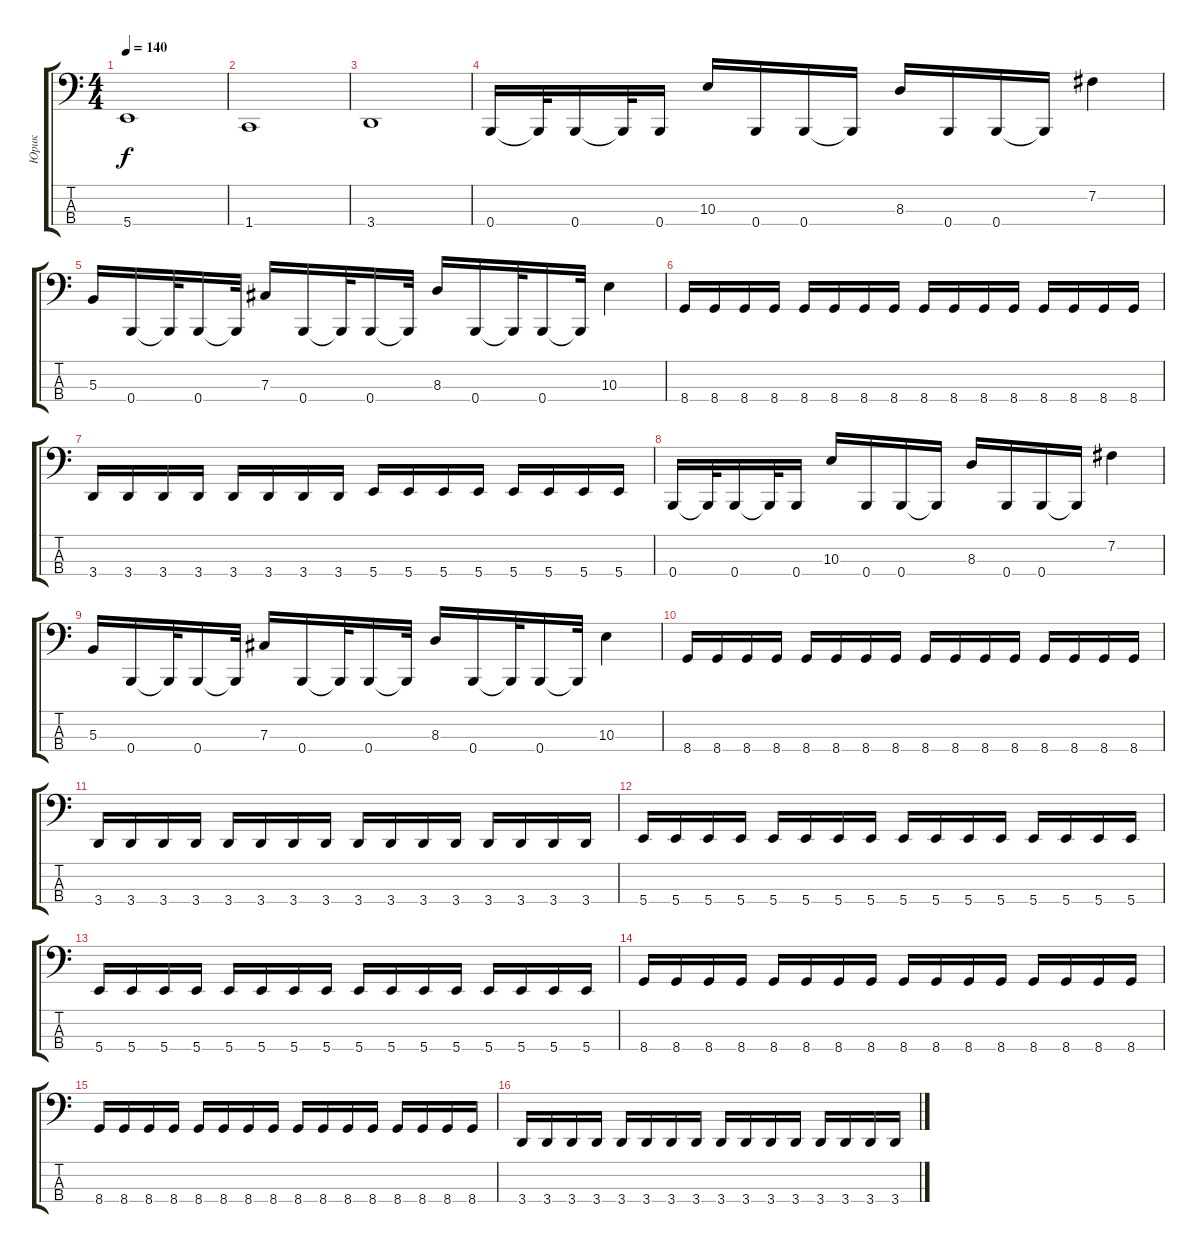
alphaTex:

\track ("Юрик" "Юрик") {instrument acousticbass}
\staff {score tabs}
\tuning (E2 B1 Gb1 B0) {hide}
\ts (4 4)
\tempo 140
\clef f4
\ks c
5.4{t}.1{dy f} |
1.4.1 |
3.4.1 |
0.4.16 0.4{t}.32 0.4.16 0.4{t}.32 0.4.16 10.3.16 0.4.16 0.4.16 0.4{t}.16 8.3.16 0.4.16 0.4.16 0.4{t}.16 7.2.4 |
5.3.16 0.4.16 0.4{t}.32 0.4.16 0.4{t}.32 7.3.16 0.4.16 0.4{t}.32 0.4.16 0.4{t}.32 8.3.16 0.4.16 0.4{t}.32 0.4.16 0.4{t}.32 10.3.4 |
8.4.16 8.4.16 8.4.16 8.4.16 8.4.16 8.4.16 8.4.16 8.4.16 8.4.16 8.4.16 8.4.16 8.4.16 8.4.16 8.4.16 8.4.16 8.4.16 |
3.4.16 3.4.16 3.4.16 3.4.16 3.4.16 3.4.16 3.4.16 3.4.16 5.4.16 5.4.16 5.4.16 5.4.16 5.4.16 5.4.16 5.4.16 5.4.16 |
0.4.16 0.4{t}.32 0.4.16 0.4{t}.32 0.4.16 10.3.16 0.4.16 0.4.16 0.4{t}.16 8.3.16 0.4.16 0.4.16 0.4{t}.16 7.2.4 |
5.3.16 0.4.16 0.4{t}.32 0.4.16 0.4{t}.32 7.3.16 0.4.16 0.4{t}.32 0.4.16 0.4{t}.32 8.3.16 0.4.16 0.4{t}.32 0.4.16 0.4{t}.32 10.3.4 |
8.4.16 8.4.16 8.4.16 8.4.16 8.4.16 8.4.16 8.4.16 8.4.16 8.4.16 8.4.16 8.4.16 8.4.16 8.4.16 8.4.16 8.4.16 8.4.16 |
3.4.16 3.4.16 3.4.16 3.4.16 3.4.16 3.4.16 3.4.16 3.4.16 3.4.16 3.4.16 3.4.16 3.4.16 3.4.16 3.4.16 3.4.16 3.4.16 |
5.4.16 5.4.16 5.4.16 5.4.16 5.4.16 5.4.16 5.4.16 5.4.16 5.4.16 5.4.16 5.4.16 5.4.16 5.4.16 5.4.16 5.4.16 5.4.16 |
5.4.16 5.4.16 5.4.16 5.4.16 5.4.16 5.4.16 5.4.16 5.4.16 5.4.16 5.4.16 5.4.16 5.4.16 5.4.16 5.4.16 5.4.16 5.4.16 |
8.4.16 8.4.16 8.4.16 8.4.16 8.4.16 8.4.16 8.4.16 8.4.16 8.4.16 8.4.16 8.4.16 8.4.16 8.4.16 8.4.16 8.4.16 8.4.16 |
8.4.16 8.4.16 8.4.16 8.4.16 8.4.16 8.4.16 8.4.16 8.4.16 8.4.16 8.4.16 8.4.16 8.4.16 8.4.16 8.4.16 8.4.16 8.4.16 |
3.4.16 3.4.16 3.4.16 3.4.16 3.4.16 3.4.16 3.4.16 3.4.16 3.4.16 3.4.16 3.4.16 3.4.16 3.4.16 3.4.16 3.4.16 3.4.16
